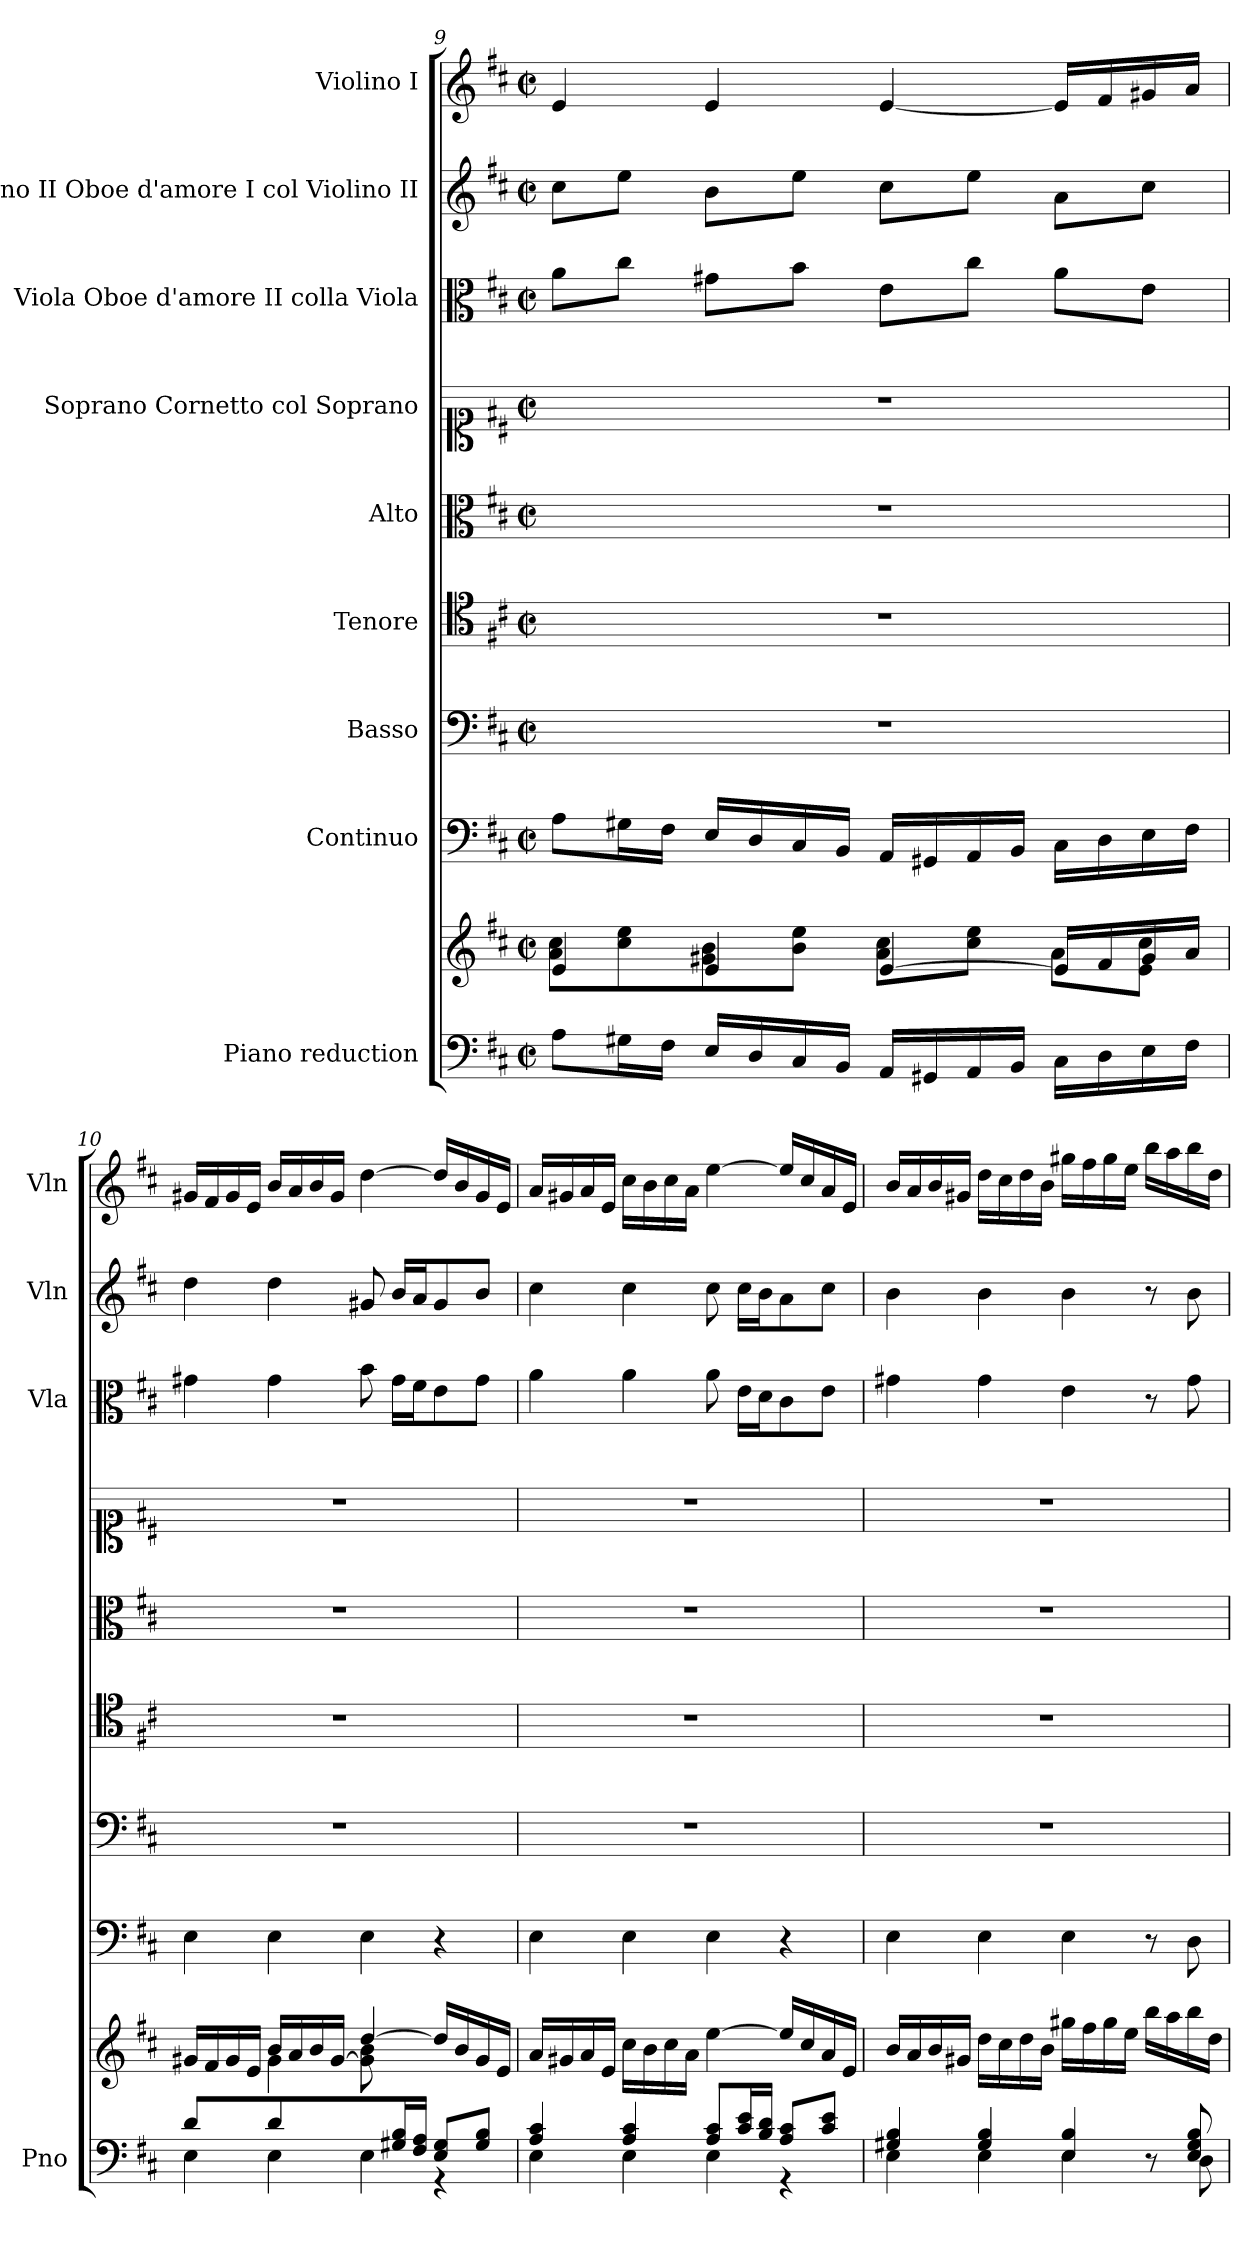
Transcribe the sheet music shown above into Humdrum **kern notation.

**kern	**kern	**kern	**kern	**kern	**kern	**kern	**kern	**kern	**kern
*part9	*part9	*part8	*part7	*part6	*part5	*part4	*part3	*part2	*part1
*staff10	*staff9	*staff8	*staff7	*staff6	*staff5	*staff4	*staff3	*staff2	*staff1
*I"Piano reduction	*	*I"Continuo	*I"Basso	*I"Tenore	*I"Alto	*I"Soprano Cornetto col Soprano	*I"Viola Oboe d'amore II colla Viola	*I"Violino II Oboe d'amore I col Violino II	*I"Violino I
*I'Pno	*	*	*	*	*	*	*I'Vla	*I'Vln	*I'Vln
!!LO:PB:g=z
*clefF4	*clefG2	*clefF4	*clefF4	*clefC4	*clefC3	*clefC1	*clefC3	*clefG2	*clefG2
*k[f#c#]	*k[f#c#]	*k[f#c#]	*k[f#c#]	*k[f#c#]	*k[f#c#]	*k[f#c#]	*k[f#c#]	*k[f#c#]	*k[f#c#]
*M2/2	*M2/2	*M2/2	*M2/2	*M2/2	*M2/2	*M2/2	*M2/2	*M2/2	*M2/2
*met(c|)	*met(c|)	*met(c|)	*met(c|)	*met(c|)	*met(c|)	*met(c|)	*met(c|)	*met(c|)	*met(c|)
=9	=9	=9	=9	=9	=9	=9	=9	=9	=9
*	*^	*	*	*	*	*	*	*	*
8A\L	4e/	8a\ 8cc#\L	8A\L	1r	1r	1r	1r	8a\L	8cc#\L	4e/
16G#X\L	.	8cc#\ 8ee\	16G#X\L	.	.	.	.	8cc#\J	8ee\J	.
16F#\JJ	.	.	16F#\JJ	.	.	.	.	.	.	.
16E/LL	4e/	8g#X\ 8b\	16E/LL	.	.	.	.	8g#X\L	8b\L	4e/
16D/	.	.	16D/	.	.	.	.	.	.	.
16C#/	.	8b\ 8ee\J	16C#/	.	.	.	.	8b\J	8ee\J	.
16BB/JJ	.	.	16BB/JJ	.	.	.	.	.	.	.
16AA/LL	[<4e/	8a\ 8cc#\L	16AA/LL	.	.	.	.	8e\L	8cc#\L	[4e/
16GG#X/	.	.	16GG#X/	.	.	.	.	.	.	.
16AA/	.	8cc#\ 8ee\J	16AA/	.	.	.	.	8cc#\J	8ee\J	.
16BB/JJ	.	.	16BB/JJ	.	.	.	.	.	.	.
16C#\LL	16e/LL]	8a\L	16C#\LL	.	.	.	.	8a\L	8a\L	16e/LL]
16D\	16f#/	.	16D\	.	.	.	.	.	.	16f#/
16E\	16g#/	8e\ 8cc#\J	16E\	.	.	.	.	8e\J	8cc#\J	16g#X/
16F#\JJ	16a/JJ	.	16F#\JJ	.	.	.	.	.	.	16a/JJ
=10	=10	=10	=10	=10	=10	=10	=10	=10	=10	=10
*^	*	*^	*	*	*	*	*	*	*	*
4d/	4E\	16g#X/LL	4ryy	2ryy	4E\	1r	1r	1r	1r	4g#X\	4dd\	16g#X/LL
.	.	16f#/	.	.	.	.	.	.	.	.	.	16f#/
.	.	16g#/	.	.	.	.	.	.	.	.	.	16g#/
.	.	16e/JJ	.	.	.	.	.	.	.	.	.	16e/JJ
4d/	4E\	16b/LL	4g#\	.	4E\	.	.	.	.	4g#\	4dd\	16b/LL
.	.	16a/	.	.	.	.	.	.	.	.	.	16a/
.	.	16b/	.	.	.	.	.	.	.	.	.	16b/
.	.	[<16g#/JJ	.	.	.	.	.	.	.	.	.	16g#/JJ
8ryy	4E\	[>4dd/	2ryy	8g#\] 8b\L	4E\	.	.	.	.	8b\	8g#X/	[4dd\
16G#X/ 16B/L	.	.	.	4.ryy	.	.	.	.	.	16g#\LL	16b/LL	.
16F#/ 16A/JJ	.	.	.	.	.	.	.	.	.	16f#\J	16a/J	.
8E/ 8G#/L	4r	16dd/LL]	.	.	4r	.	.	.	.	8e\	8g#/	16dd/LL]
.	.	16b/	.	.	.	.	.	.	.	.	.	16b/
8G#/ 8B/J	.	16g#/	.	.	.	.	.	.	.	8g#\J	8b/J	16g#/
.	.	16e/JJ	.	.	.	.	.	.	.	.	.	16e/JJ
*	*	*v	*v	*v	*	*	*	*	*	*	*	*
=11	=11	=11	=11	=11	=11	=11	=11	=11	=11	=11
4A/ 4c#/	4E\	16a/LL	4E\	1r	1r	1r	1r	4a\	4cc#\	16a/LL
.	.	16g#X/	.	.	.	.	.	.	.	16g#X/
.	.	16a/	.	.	.	.	.	.	.	16a/
.	.	16e/JJ	.	.	.	.	.	.	.	16e/JJ
4A/ 4c#/	4E\	16cc#\LL	4E\	.	.	.	.	4a\	4cc#\	16cc#\LL
.	.	16b\	.	.	.	.	.	.	.	16b\
.	.	16cc#\	.	.	.	.	.	.	.	16cc#\
.	.	16a\JJ	.	.	.	.	.	.	.	16a\JJ
8A/ 8c#/L	4E\	[4ee\	4E\	.	.	.	.	8a\	8cc#\	[4ee\
16c#/ 16e/L	.	.	.	.	.	.	.	16e\LL	16cc#\LL	.
16B/ 16d/JJ	.	.	.	.	.	.	.	16d\J	16b\J	.
8A/ 8c#/L	4r	16ee/LL]	4r	.	.	.	.	8c#\	8a\	16ee/LL]
.	.	16cc#/	.	.	.	.	.	.	.	16cc#/
8c#/ 8e/J	.	16a/	.	.	.	.	.	8e\J	8cc#\J	16a/
.	.	16e/JJ	.	.	.	.	.	.	.	16e/JJ
=12	=12	=12	=12	=12	=12	=12	=12	=12	=12	=12
4G#X/ 4B/	4E\	16b/LL	4E\	1r	1r	1r	1r	4g#X\	4b\	16b/LL
.	.	16a/	.	.	.	.	.	.	.	16a/
.	.	16b/	.	.	.	.	.	.	.	16b/
.	.	16g#X/JJ	.	.	.	.	.	.	.	16g#X/JJ
4G#/ 4B/	4E\	16dd\LL	4E\	.	.	.	.	4g#\	4b\	16dd\LL
.	.	16cc#\	.	.	.	.	.	.	.	16cc#\
.	.	16dd\	.	.	.	.	.	.	.	16dd\
.	.	16b\JJ	.	.	.	.	.	.	.	16b\JJ
4E/ 4B/	4E\	16gg#X\LL	4E\	.	.	.	.	4e\	4b\	16gg#X\LL
.	.	16ff#\	.	.	.	.	.	.	.	16ff#\
.	.	16gg#\	.	.	.	.	.	.	.	16gg#\
.	.	16ee\JJ	.	.	.	.	.	.	.	16ee\JJ
8r	8ryy	16bb\LL	8r	.	.	.	.	8r	8r	16bb\LL
.	.	16aa\	.	.	.	.	.	.	.	16aa\
8E/ 8G#/ 8B/	8D\	16bb\	8D\	.	.	.	.	8g#\	8b\	16bb\
.	.	16dd\JJ	.	.	.	.	.	.	.	16dd\JJ
*v	*v	*	*	*	*	*	*	*	*	*
=	=	=	=	=	=	=	=	=	=
*-	*-	*-	*-	*-	*-	*-	*-	*-	*-
